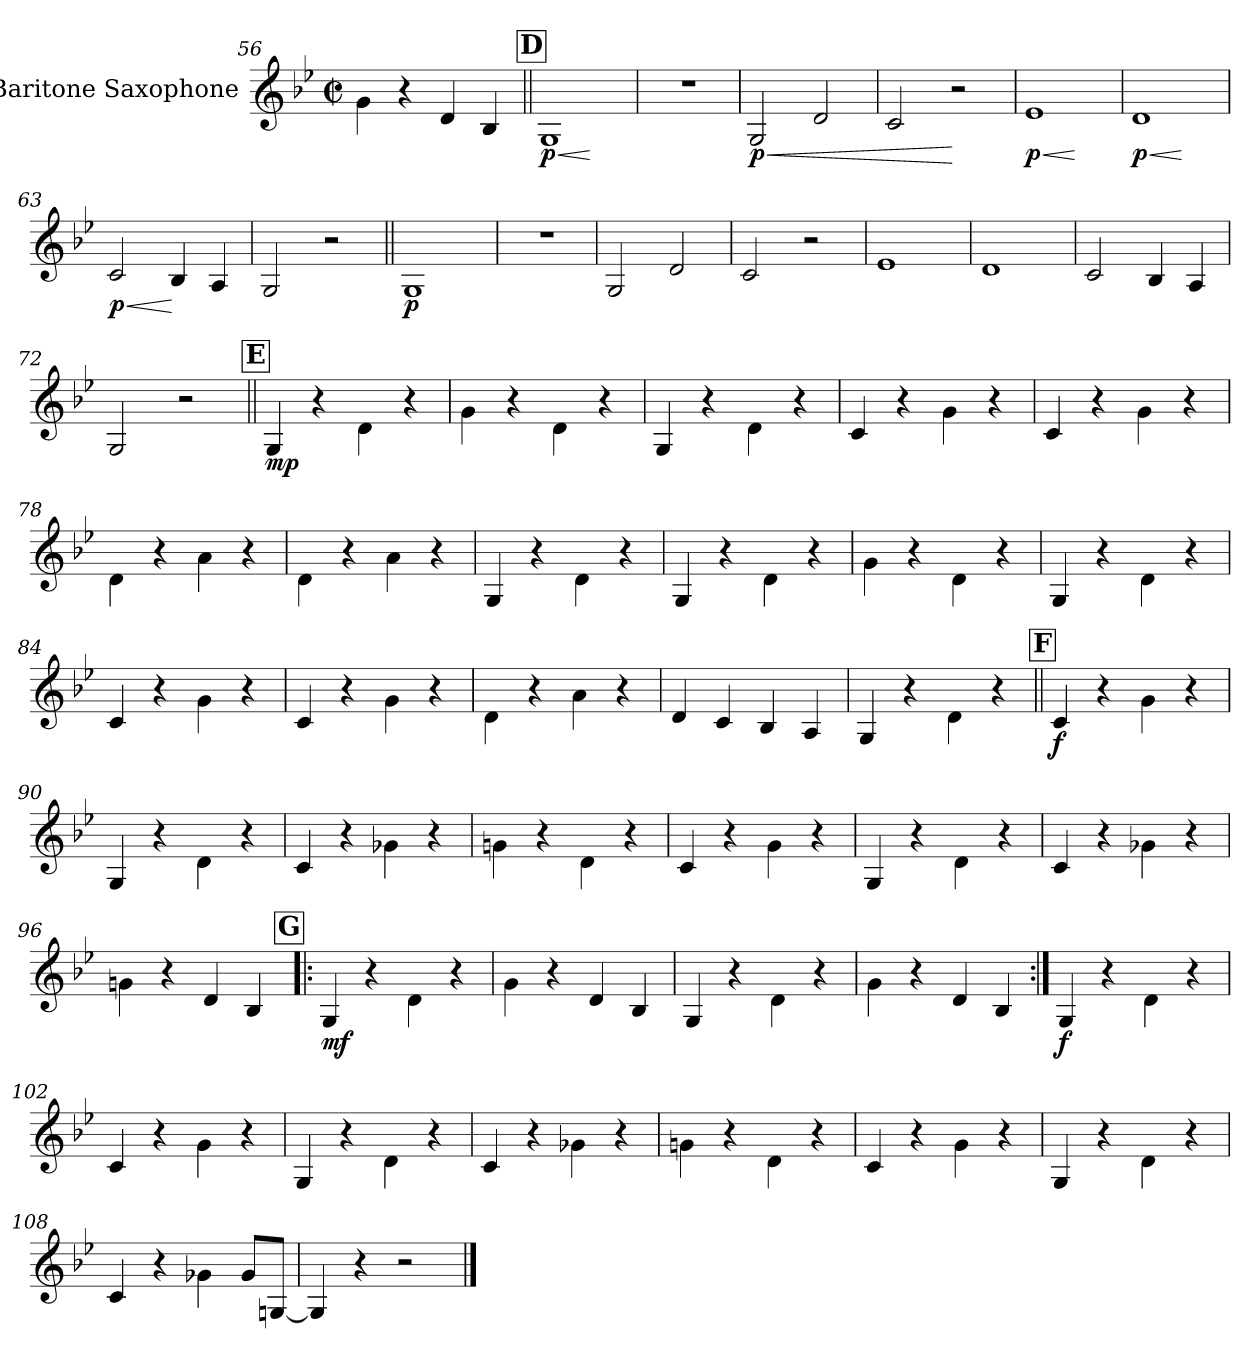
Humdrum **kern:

**kern	**dynam
*part1	*part1
*staff1	*staff1
*I"Baritone Saxophone	*
*I'Bar. Sax.	*
*clefG2	*
*ITrd12c21	*
*k[b-e-]	*
*B-:	*
*M2/2	*
*met(c|)	*
=56	=56
4G\	.
4r	.
4D/	.
4BB-/	.
!!LO:LB:g=z
!!LO:REH:place=s1:a:t=D
=57||	=57||
!	!LO:HP:b
!	!LO:DY:n=1:b
1GG	< p
.	[
=58	=58
1r	.
=59	=59
!	!LO:HP:b
!	!LO:DY:n=1:b
2GG/	< p
2D/	.
=60	=60
2C/	.
2r	[
=61	=61
!	!LO:HP:b
!	!LO:DY:n=1:b
1E-	< p
.	[
=62	=62
!	!LO:HP:b
!	!LO:DY:n=1:b
1D	< p
.	[
=63	=63
!	!LO:HP:b
!	!LO:DY:n=1:b
2C/	< p
4BB-/	[
4AA/	.
=64	=64
2GG/	.
2r	.
!!LO:LB:g=z
=65||	=65||
!	!LO:DY:b
1GG	p
=66	=66
1r	.
=67	=67
2GG/	.
2D/	.
=68	=68
2C/	.
2r	.
=69	=69
1E-	.
=70	=70
1D	.
=71	=71
2C/	.
4BB-/	.
4AA/	.
=72	=72
2GG/	.
2r	.
!!LO:LB:g=z
!!LO:REH:place=s1:a:t=E
=73||	=73||
!	!LO:DY:b
4GG/	mp
4r	.
4D\	.
4r	.
=74	=74
4G\	.
4r	.
4D\	.
4r	.
=75	=75
4GG/	.
4r	.
4D\	.
4r	.
=76	=76
4C/	.
4r	.
4G\	.
4r	.
=77	=77
4C/	.
4r	.
4G\	.
4r	.
=78	=78
4D\	.
4r	.
4A\	.
4r	.
=79	=79
4D\	.
4r	.
4A\	.
4r	.
=80	=80
4GG/	.
4r	.
4D\	.
4r	.
!!LO:LB:g=z
=81	=81
4GG/	.
4r	.
4D\	.
4r	.
=82	=82
4G\	.
4r	.
4D\	.
4r	.
=83	=83
4GG/	.
4r	.
4D\	.
4r	.
=84	=84
4C/	.
4r	.
4G\	.
4r	.
=85	=85
4C/	.
4r	.
4G\	.
4r	.
=86	=86
4D\	.
4r	.
4A\	.
4r	.
=87	=87
4D/	.
4C/	.
4BB-/	.
4AA/	.
=88	=88
4GG/	.
4r	.
4D\	.
4r	.
!!LO:LB:g=z
!!LO:REH:place=s1:a:t=F
=89||	=89||
!	!LO:DY:b
4C/	f
4r	.
4G\	.
4r	.
=90	=90
4GG/	.
4r	.
4D\	.
4r	.
=91	=91
4C/	.
4r	.
4G-X\	.
4r	.
=92	=92
4Gn\	.
4r	.
4D\	.
4r	.
=93	=93
4C/	.
4r	.
4G\	.
4r	.
=94	=94
4GG/	.
4r	.
4D\	.
4r	.
=95	=95
4C/	.
4r	.
4G-X\	.
4r	.
=96	=96
4Gn\	.
4r	.
4D/	.
4BB-/	.
!!LO:LB:g=z
!!LO:REH:place=s1:a:t=G
=97!|:	=97!|:
!	!LO:DY:b
4GG/	mf
4r	.
4D\	.
4r	.
=98	=98
4G\	.
4r	.
4D/	.
4BB-/	.
=99	=99
4GG/	.
4r	.
4D\	.
4r	.
=100	=100
4G\	.
4r	.
4D/	.
4BB-/	.
=101:|!	=101:|!
!	!LO:DY:b
4GG/	f
4r	.
4D\	.
4r	.
=102	=102
4C/	.
4r	.
4G\	.
4r	.
=103	=103
4GG/	.
4r	.
4D\	.
4r	.
=104	=104
4C/	.
4r	.
4G-X\	.
4r	.
!!LO:LB:g=z
=105	=105
4Gn\	.
4r	.
4D\	.
4r	.
=106	=106
4C/	.
4r	.
4G\	.
4r	.
=107	=107
4GG/	.
4r	.
4D\	.
4r	.
=108	=108
4C/	.
4r	.
4G-X\	.
8G-/L	.
[<8GGn/J	.
=109	=109
4GG/]	.
4r	.
2r	.
==	==
*-	*-
